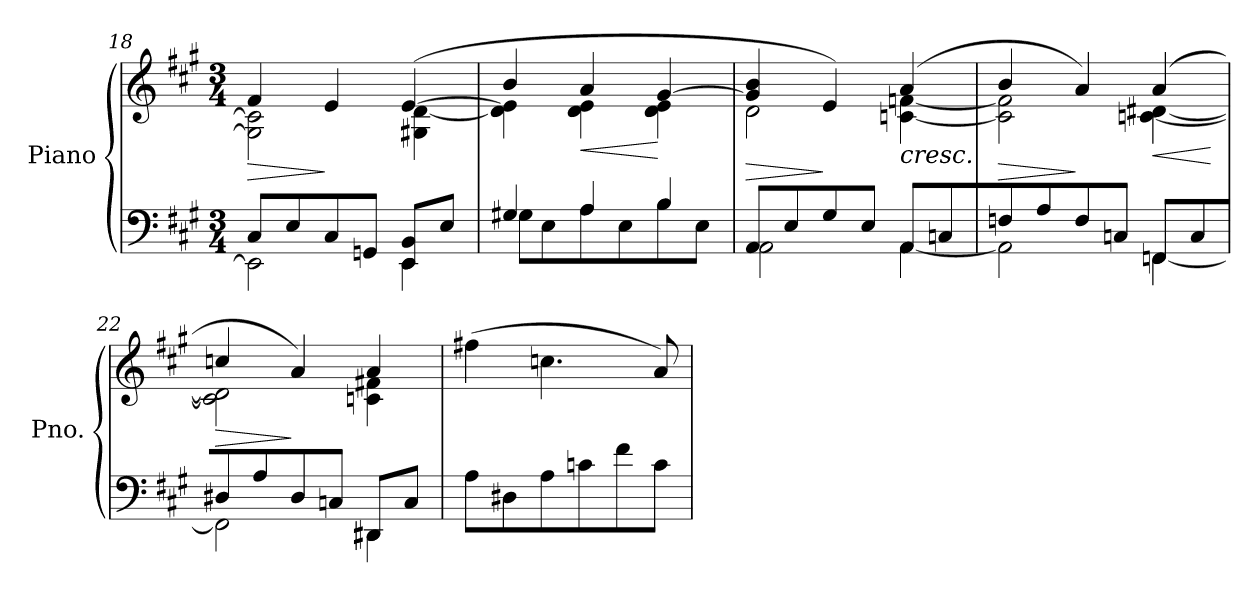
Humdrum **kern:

**kern	**kern	**dynam
*part1	*part1	*part1
*staff2	*staff1	*staff1/2
*I"Piano	*	*
*I'Pno.	*	*
*clefF4	*clefG2	*
*k[f#c#g#]	*k[f#c#g#]	*
*M3/4	*M3/4	*
=18	=18	=18
*^	*	*
!	!	!	!LO:HP:b
*	*	*^	*
8C#/	2EE\]	4f#/	2G\] 2c#\]	>
8E/	.	.	.	.
8C#/	.	4e/	.	]
8GGn/J	.	.	.	.
8EE/ 8BB/L	4EE\	([4e/	4G#X\ [4d\	.
8E/J	.	.	.	.
=19	=19	=19	=19	=19
4G#X/	8G#\L	4b/	4d\] 4e\]	.
.	8E\	.	.	.
!	!	!	!	!LO:HP:b
4A/	8A\	4a/	4d\ 4e\	<
.	8E\	.	.	.
4B/	8B\	[4g#/	4d\ 4e\	[
.	8E\J	.	.	.
!!LO:LB:g=z	!!
=20	=20	=20	=20	=20
!	!	!	!	!LO:HP:b
8AA/L	2AA\	4g#/] 4b/	2d\	>
8E/	.	.	.	.
8G#/	.	4e/)	.	]
8E/J	.	.	.	.
!	!	!	!	!LO:HP:b
8AA/L	[4AA\	(4a/	[4cn\ [4fn\	<
8Cn/	.	.	.	.
=21	=21	=21	=21	=21
!	!	!	!	!LO:HP:b
8Fn/	2AA\]	4b/	2c\] 2f\]	>
8A/	.	.	.	.
8F/	.	4a/)	.	[ ]
8Cn/J	.	.	.	.
!	!	!	!	!LO:HP:b
8FFn/L	[4FF\	(4a/	[4cn\ [4d#X\	<
8C/	.	.	.	.
*v	*v	*	*	*
*	*v	*v	*
.	.	[
=22	=22	=22
*^	*	*
!	!	!	!LO:HP:b
*	*	*^	*
8D#X/	2FF\]	4ccn/	2c\] 2d#\]	>
8A/	.	.	.	.
8D#/	.	4a/)	.	]
8Cn/J	.	.	.	.
8DD#X/L	4DD#\	4a/	4cn\ 4f#X\	.
8C/J	.	.	.	.
*v	*v	*	*	*
*	*v	*v	*
=23	=23	=23
8A\L	(4ff#X\	.
8D#X\	.	.
8A\	4.ccn\	.
8cn\	.	.
8f#\	.	.
8c\J	8a/)	.
=	=	=
*-	*-	*-
